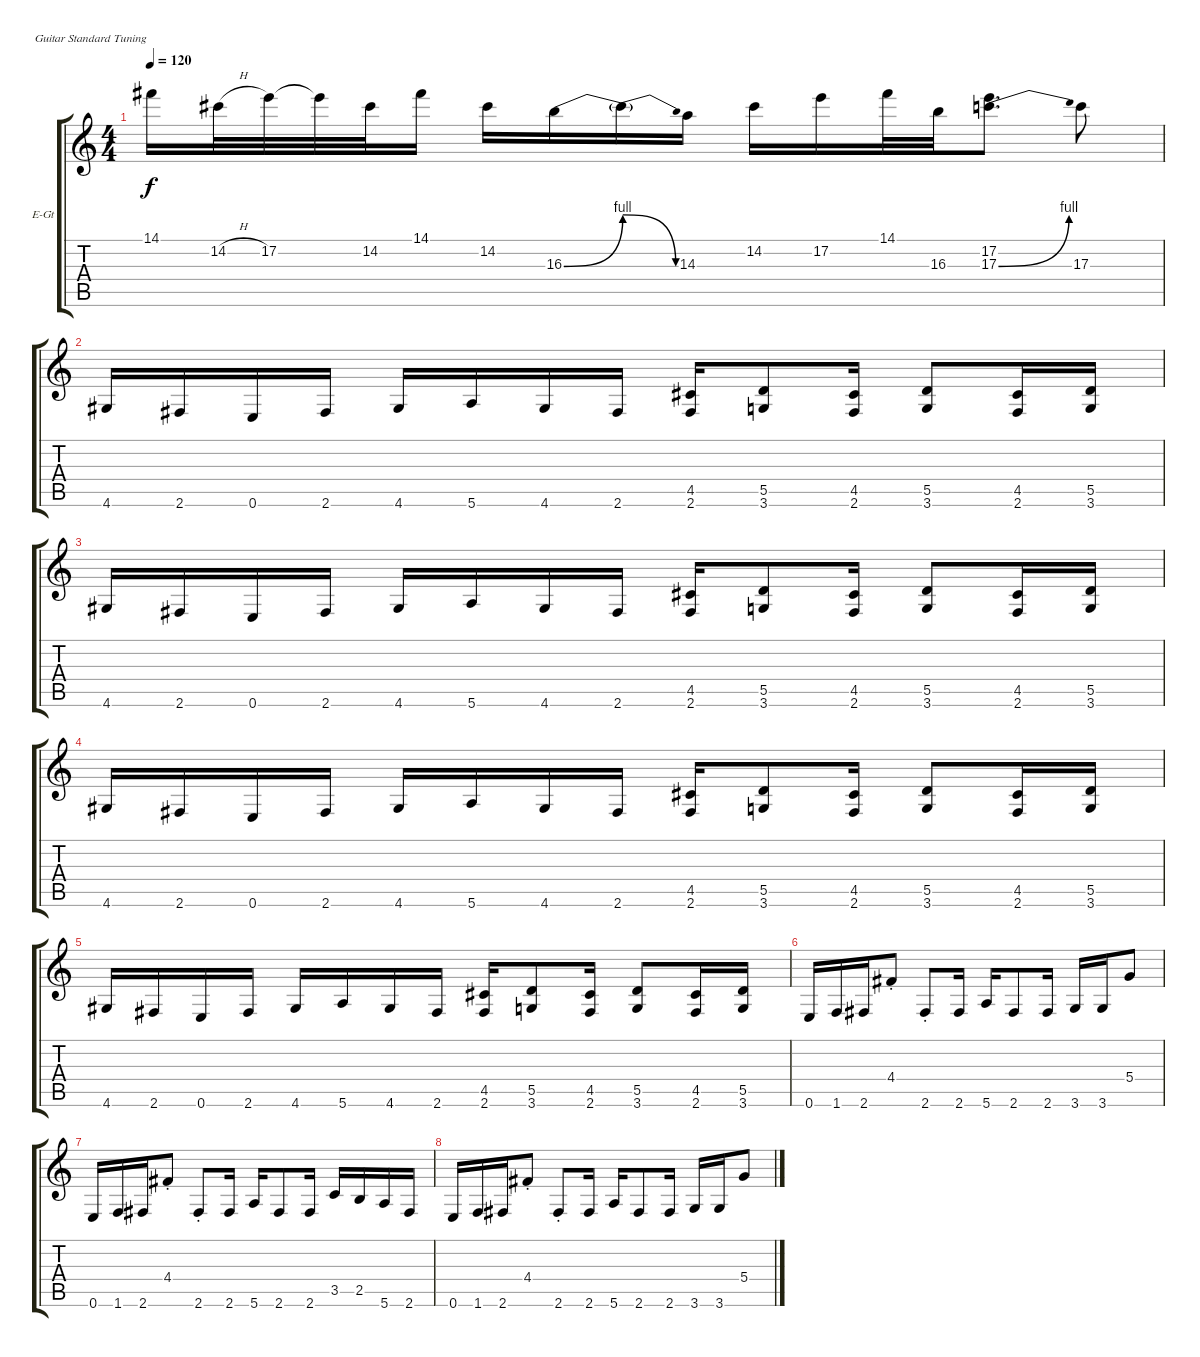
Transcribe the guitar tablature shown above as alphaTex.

\bracketExtendMode groupsimilarinstruments
\firstSystemTrackNameOrientation horizontal
\otherSystemsTrackNameOrientation horizontal
\track ("Guitar -" "E-Gt") {instrument distortionguitar}
\staff {score tabs}
\tuning (E4 B3 G3 D3 A2 E2)
\ts (4 4)
\tempo 120
\clef g2
\ks c
14.1.16{dy f} 14.2{h}.32 17.2.32 17.2{t}.32 14.2.32 14.1.16 14.2.16 16.3{be (bend 0 0 60 4)}.16 16.3{be (release 0 4 60 0) t}.16 14.3.16 14.2.16 17.2.16 14.1.32 16.3.32 (17.2 17.3{be (bend 0 0 60 4)}).8{d} 17.3.8 |
4.6.16 2.6.16 0.6.16 2.6.16 4.6.16 5.6.16 4.6.16 2.6.16 (4.5 2.6).16 (5.5 3.6).8 (4.5 2.6).16 (5.5 3.6).8 (4.5 2.6).16 (5.5 3.6).16 |
4.6.16 2.6.16 0.6.16 2.6.16 4.6.16 5.6.16 4.6.16 2.6.16 (4.5 2.6).16 (5.5 3.6).8 (4.5 2.6).16 (5.5 3.6).8 (4.5 2.6).16 (5.5 3.6).16 |
4.6.16 2.6.16 0.6.16 2.6.16 4.6.16 5.6.16 4.6.16 2.6.16 (4.5 2.6).16 (5.5 3.6).8 (4.5 2.6).16 (5.5 3.6).8 (4.5 2.6).16 (5.5 3.6).16 |
4.6.16 2.6.16 0.6.16 2.6.16 4.6.16 5.6.16 4.6.16 2.6.16 (4.5 2.6).16 (5.5 3.6).8 (4.5 2.6).16 (5.5 3.6).8 (4.5 2.6).16 (5.5 3.6).16 |
0.6.16 1.6.16 2.6.16 4.4{st}.8 2.6{st}.8 2.6.16 5.6.16 2.6.8 2.6.16 3.6.16 3.6.16 5.4.8 |
0.6.16 1.6.16 2.6.16 4.4{st}.8 2.6{st}.8 2.6.16 5.6.16 2.6.8 2.6.16 3.5.16 2.5.16 5.6.16 2.6.16 |
0.6.16 1.6.16 2.6.16 4.4{st}.8 2.6{st}.8 2.6.16 5.6.16 2.6.8 2.6.16 3.6.16 3.6.16 5.4.8
